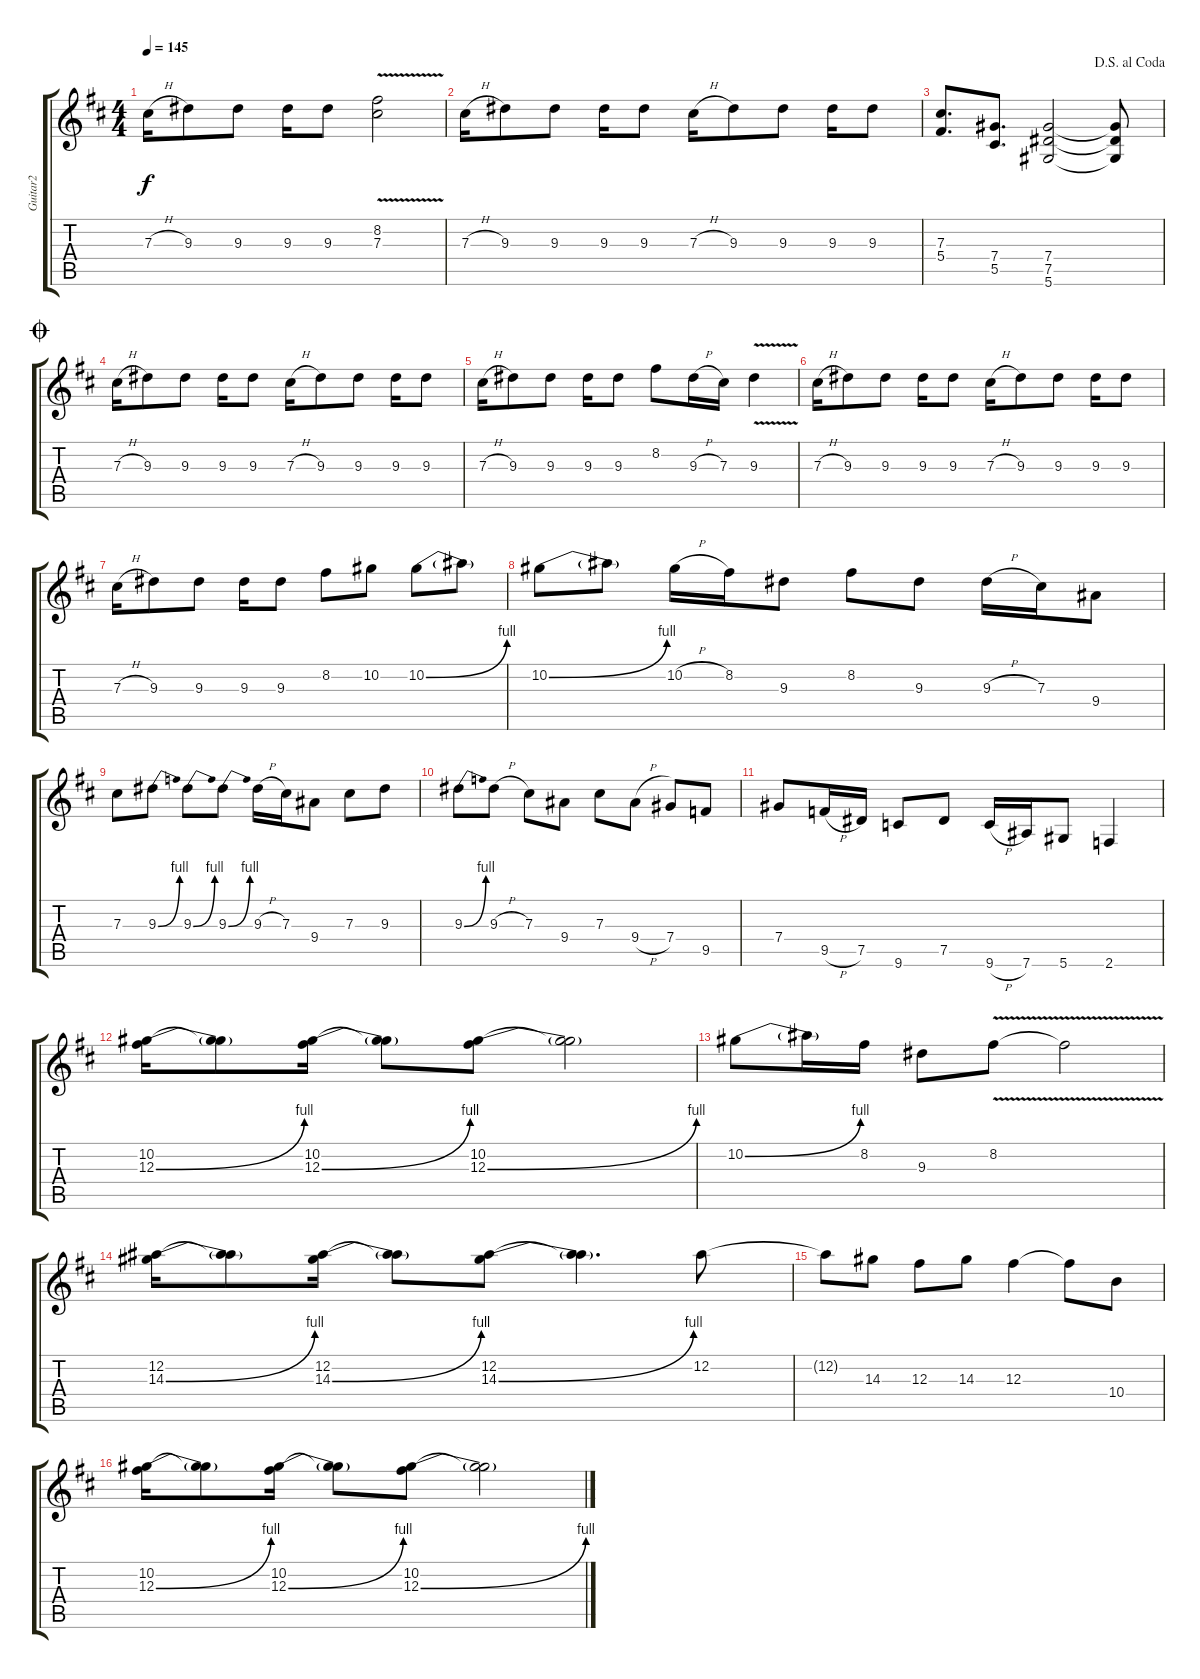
\track ("Guitar2" "Guitar2") {instrument acousticguitarsteel}
\staff {score tabs}
\tuning (Eb4 Bb3 Gb3 Db3 Ab2 Eb2) {hide}
\ts (4 4)
\tempo 145
\clef g2
\ks d
7.3{h}.16{dy f} 9.3.8 9.3.8 9.3.16 9.3.8 (8.2{v} 7.3{v}).2 |
7.3{h}.16 9.3.8 9.3.8 9.3.16 9.3.8 7.3{h}.16 9.3.8 9.3.8 9.3.16 9.3.8 |
\jump dalsegnoalcoda
(7.3 5.4).8{d} (7.4 5.5).8{d} (7.4 7.5 5.6).2 (7.4{t} 7.5{t} 5.6{t}).8 |
\jump coda
7.3{h}.16 9.3.8 9.3.8 9.3.16 9.3.8 7.3{h}.16 9.3.8 9.3.8 9.3.16 9.3.8 |
7.3{h}.16 9.3.8 9.3.8 9.3.16 9.3.8 8.2.8 9.3{h}.16 7.3.16 9.3{v}.4 |
7.3{h}.16 9.3.8 9.3.8 9.3.16 9.3.8 7.3{h}.16 9.3.8 9.3.8 9.3.16 9.3.8 |
7.3{h}.16 9.3.8 9.3.8 9.3.16 9.3.8 8.2.8 10.2.8 10.2{be (bend 0 0 60 4)}.8 10.2{t}.8 |
10.2{be (bend 0 0 60 4)}.8 10.2{t}.8 10.2{h}.16 8.2.16 9.3.8 8.2.8 9.3.8 9.3{h}.16 7.3.16 9.4.8 |
7.3.8 9.3{be (bend 0 0 60 4)}.8 9.3{be (bend 0 0 60 4)}.8 9.3{be (bend 0 0 60 4)}.8 9.3{h}.16 7.3.16 9.4.8 7.3.8 9.3.8 |
9.3{be (bend 0 0 60 4)}.8 9.3{h}.8 7.3.8 9.4.8 7.3.8 9.4{h}.8 7.4.8 9.5.8 |
7.4.8 9.5{h}.16 7.5.16 9.6.8 7.5.8 9.6{h}.16 7.6.16 5.6.8 2.6.4 |
(10.2 12.3{be (bend 0 0 60 4)}).16 (10.2{t} 12.3{t}).8 (10.2 12.3{be (bend 0 0 60 4)}).16 (10.2{t} 12.3{t}).8 (10.2 12.3{be (bend 0 0 60 4)}).8 (10.2{t} 12.3{t}).2 |
10.2{be (bend 0 0 60 4)}.8 10.2{t}.16 8.2.16 9.3.8 8.2{v}.8 8.2{v t}.2 |
(12.2 14.3{be (bend 0 0 60 4)}).16 (12.2{t} 14.3{t}).8 (12.2 14.3{be (bend 0 0 60 4)}).16 (12.2{t} 14.3{t}).8 (12.2 14.3{be (bend 0 0 60 4)}).8 (12.2{t} 14.3{t}).4{d} 12.2.8 |
12.2{t}.8 14.3.8 12.3.8 14.3.8 12.3.4 12.3{t}.8 10.4.8 |
(10.2 12.3{be (bend 0 0 60 4)}).16 (10.2{t} 12.3{t}).8 (10.2 12.3{be (bend 0 0 60 4)}).16 (10.2{t} 12.3{t}).8 (10.2 12.3{be (bend 0 0 60 4)}).8 (10.2{t} 12.3{t}).2
